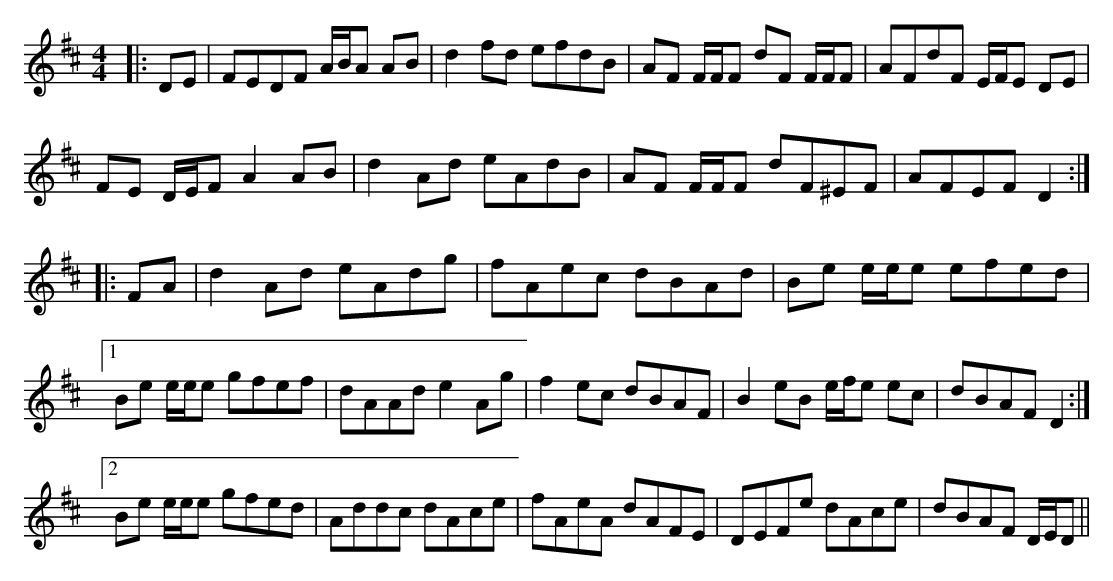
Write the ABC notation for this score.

X:1
M:4/4
K:D
|:DE|FEDF A/B/A AB|d2 fd efdB|AF F/F/F dF F/F/F|AFdF E/F/E DE|
FE D/E/F A2 AB|d2 Ad eAdB|AF F/F/F dF^EF|AFEF D2:|
|:FA|d2 Ad eAdg|fAec dBAd|Be e/e/e efed|
[1 Be e/e/e gfef|dAAd e2 Ag|f2 ec dBAF|B2 eB e/f/e ec|dBAF D2:|
[2 Be e/e/e gfed|Addc dAce|fAeA dAFE|DEFe dAce|dBAF D/E/D||
